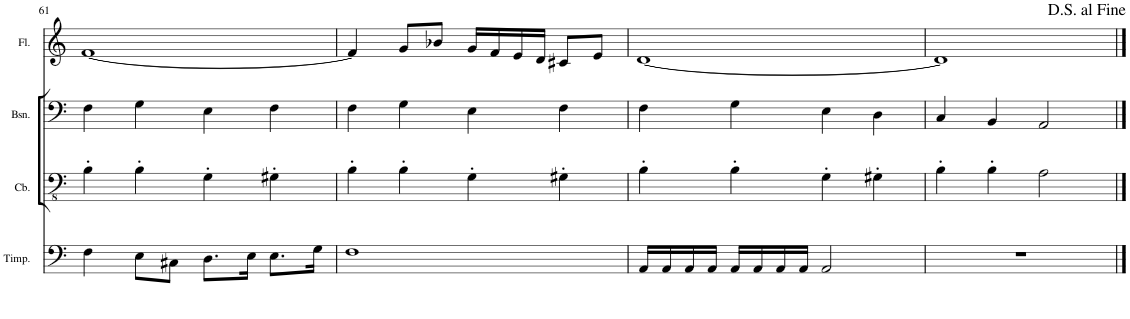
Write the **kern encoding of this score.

**kern	**kern	**kern	**kern
*part4	*part3	*part2	*part1
*staff4	*staff3	*staff2	*staff1
*I"Timpani	*I"Contrabass	*I"Bassoon	*I"Flute
*I'Timp.	*I'Cb.	*I'Bsn.	*I'Fl.
!!LO:PB:g=z
*clefF4	*clefFv4	*clefF4	*clefG2
*	*Trd7c12	*	*
*k[]	*k[]	*k[]	*k[]
*M4/4	*M4/4	*M4/4	*M4/4
*met(c)	*met(c)	*met(c)	*met(c)
=61	=61	=61	=61
4F\	4BB'\	4F\	[1f
8E\L	4BB'\	4G\	.
8C#X\J	.	.	.
8.D\L	4GG'\	4E\	.
16E\Jk	.	.	.
8.E\L	4GG#X'\	4F\	.
16G\Jk	.	.	.
=62	=62	=62	=62
1F	4BB'\	4F\	4f/]
.	4BB'\	4G\	8g/L
.	.	.	8b-X/J
.	4GG'\	4E\	16g/LL
.	.	.	16f/
.	.	.	16e/
.	.	.	16d/JJ
.	4GG#X'\	4F\	8c#X/L
.	.	.	8e/J
=63	=63	=63	=63
16AA/LL	4BB'\	4F\	[1d
16AA/	.	.	.
16AA/	.	.	.
16AA/JJ	.	.	.
16AA/LL	4BB'\	4G\	.
16AA/	.	.	.
16AA/	.	.	.
16AA/JJ	.	.	.
2AA/	4GG'\	4E\	.
.	4GG#X'\	4D\	.
=64	=64	=64	=64
1r	4BB'\	4C/	1d]
.	4BB'\	4BB/	.
.	2AA\	2AA/	.
==	==	==	==
*-	*-	*-	*-
